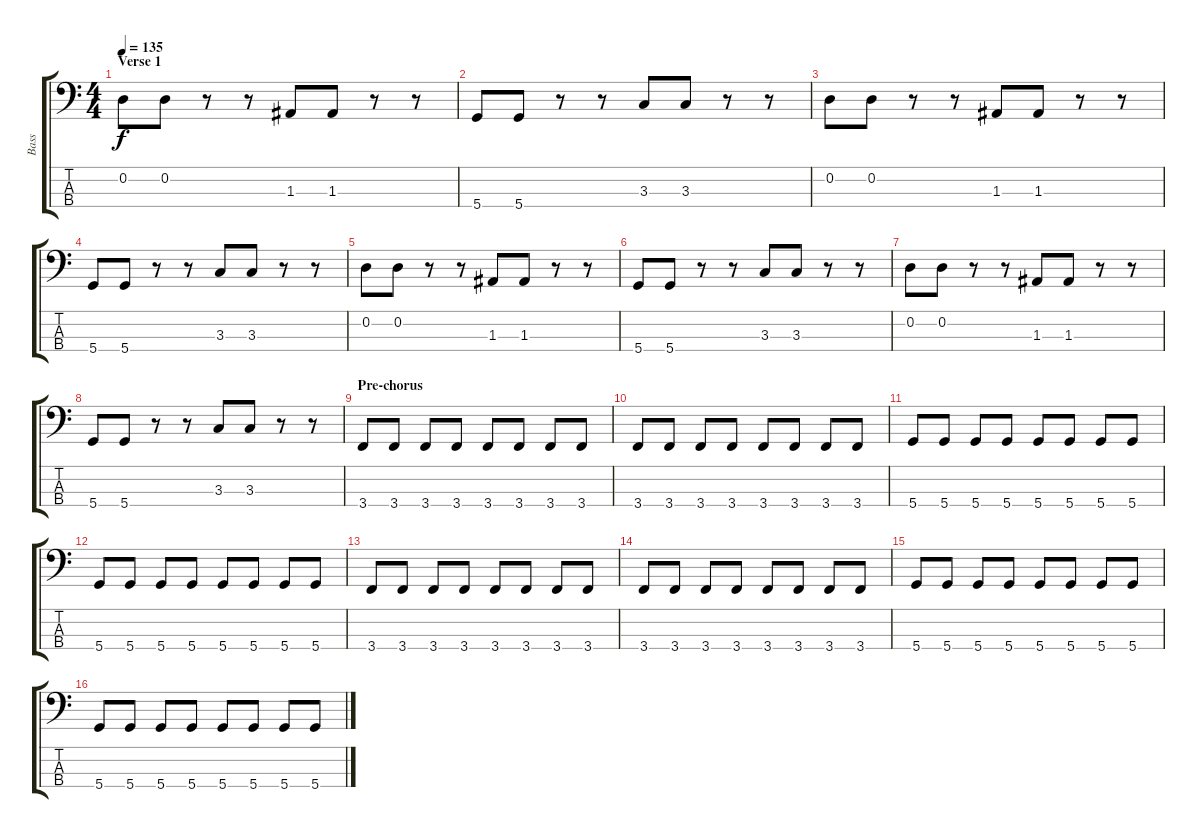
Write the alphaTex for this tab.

\track ("Bass" "Bass") {instrument electricbasspick}
\staff {score tabs}
\tuning (G2 D2 A1 D1) {hide}
\ts (4 4)
\section ("" "Verse 1")
\tempo 135
\clef f4
\ks c
0.2.8{dy f} 0.2.8 r.8 r.8 1.3.8 1.3.8 r.8 r.8 |
5.4.8 5.4.8 r.8 r.8 3.3.8 3.3.8 r.8 r.8 |
0.2.8 0.2.8 r.8 r.8 1.3.8 1.3.8 r.8 r.8 |
5.4.8 5.4.8 r.8 r.8 3.3.8 3.3.8 r.8 r.8 |
0.2.8 0.2.8 r.8 r.8 1.3.8 1.3.8 r.8 r.8 |
5.4.8 5.4.8 r.8 r.8 3.3.8 3.3.8 r.8 r.8 |
0.2.8 0.2.8 r.8 r.8 1.3.8 1.3.8 r.8 r.8 |
5.4.8 5.4.8 r.8 r.8 3.3.8 3.3.8 r.8 r.8 |
\section ("" "Pre-chorus")
3.4.8 3.4.8 3.4.8 3.4.8 3.4.8 3.4.8 3.4.8 3.4.8 |
3.4.8 3.4.8 3.4.8 3.4.8 3.4.8 3.4.8 3.4.8 3.4.8 |
5.4.8 5.4.8 5.4.8 5.4.8 5.4.8 5.4.8 5.4.8 5.4.8 |
5.4.8 5.4.8 5.4.8 5.4.8 5.4.8 5.4.8 5.4.8 5.4.8 |
3.4.8 3.4.8 3.4.8 3.4.8 3.4.8 3.4.8 3.4.8 3.4.8 |
3.4.8 3.4.8 3.4.8 3.4.8 3.4.8 3.4.8 3.4.8 3.4.8 |
5.4.8 5.4.8 5.4.8 5.4.8 5.4.8 5.4.8 5.4.8 5.4.8 |
5.4.8 5.4.8 5.4.8 5.4.8 5.4.8 5.4.8 5.4.8 5.4.8
